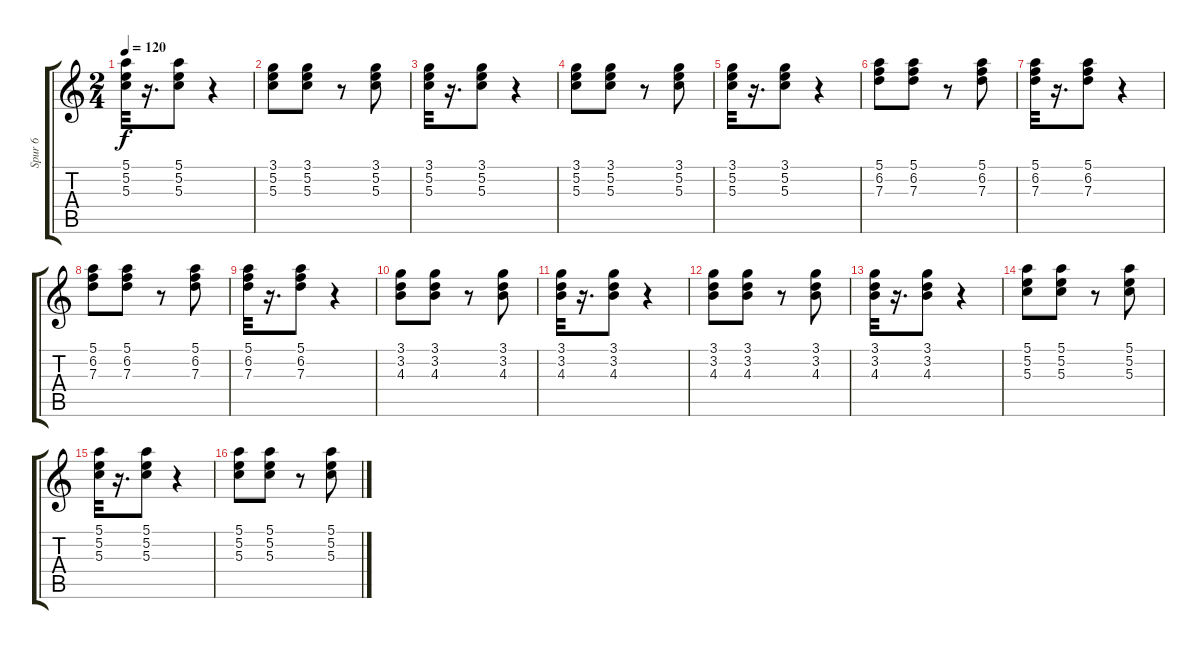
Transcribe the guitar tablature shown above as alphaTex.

\track ("Spur 6" "Spur 6") {instrument acousticguitarsteel}
\staff {score tabs}
\tuning (E4 B3 G3 D3 A2 E2) {hide}
\ts (2 4)
\tempo 120
\clef g2
\ks c
(5.1 5.2 5.3).32{dy f} r.16{d} (5.1 5.2 5.3).8 r.4 |
(3.1 5.2 5.3).8 (3.1 5.2 5.3).8 r.8 (3.1 5.2 5.3).8 |
(3.1 5.2 5.3).32 r.16{d} (3.1 5.2 5.3).8 r.4 |
(3.1 5.2 5.3).8 (3.1 5.2 5.3).8 r.8 (3.1 5.2 5.3).8 |
(3.1 5.2 5.3).32 r.16{d} (3.1 5.2 5.3).8 r.4 |
(5.1 6.2 7.3).8 (5.1 6.2 7.3).8 r.8 (5.1 6.2 7.3).8 |
(5.1 6.2 7.3).32 r.16{d} (5.1 6.2 7.3).8 r.4 |
(5.1 6.2 7.3).8 (5.1 6.2 7.3).8 r.8 (5.1 6.2 7.3).8 |
(5.1 6.2 7.3).32 r.16{d} (5.1 6.2 7.3).8 r.4 |
(3.1 3.2 4.3).8 (3.1 3.2 4.3).8 r.8 (3.1 3.2 4.3).8 |
(3.1 3.2 4.3).32 r.16{d} (3.1 3.2 4.3).8 r.4 |
(3.1 3.2 4.3).8 (3.1 3.2 4.3).8 r.8 (3.1 3.2 4.3).8 |
(3.1 3.2 4.3).32 r.16{d} (3.1 3.2 4.3).8 r.4 |
(5.1 5.2 5.3).8 (5.1 5.2 5.3).8 r.8 (5.1 5.2 5.3).8 |
(5.1 5.2 5.3).32 r.16{d} (5.1 5.2 5.3).8 r.4 |
(5.1 5.2 5.3).8 (5.1 5.2 5.3).8 r.8 (5.1 5.2 5.3).8
